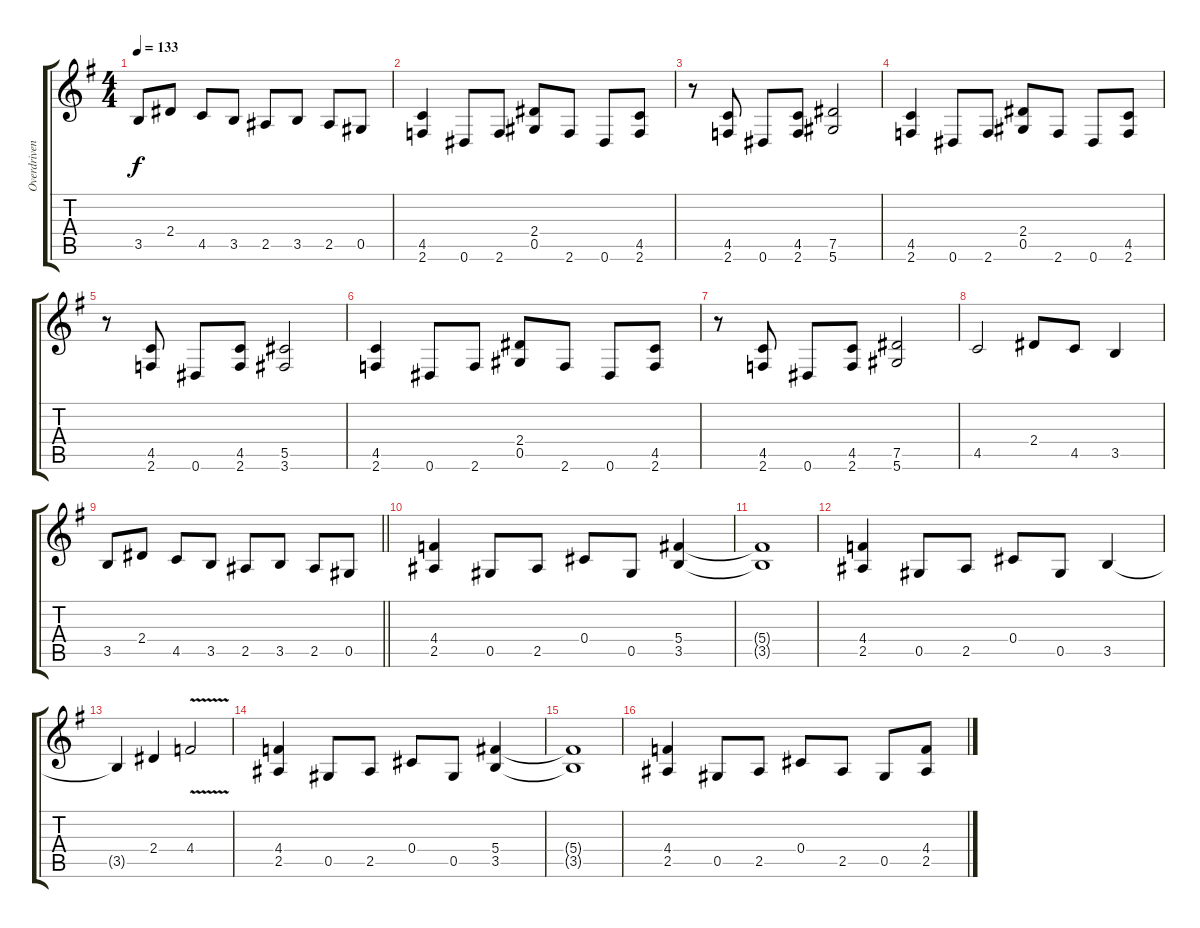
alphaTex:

\track ("Overdriven" "Overdriven") {instrument overdrivenguitar}
\staff {score tabs}
\tuning (Eb4 Bb3 Gb3 Db3 Ab2 Eb2) {hide}
\ts (4 4)
\tempo 133
\clef g2
\ks g
3.5{t}.8{dy f} 2.4.8 4.5.8 3.5.8 2.5.8 3.5.8 2.5.8 0.5.8 |
(4.5 2.6).4 0.6.8 2.6.8 (2.4 0.5).8 2.6.8 0.6.8 (4.5 2.6).8 |
r.8 (4.5 2.6).8 0.6.8 (4.5 2.6).8 (7.5 5.6).2 |
(4.5 2.6).4 0.6.8 2.6.8 (2.4 0.5).8 2.6.8 0.6.8 (4.5 2.6).8 |
r.8 (4.5 2.6).8 0.6.8 (4.5 2.6).8 (5.5 3.6).2 |
(4.5 2.6).4 0.6.8 2.6.8 (2.4 0.5).8 2.6.8 0.6.8 (4.5 2.6).8 |
r.8 (4.5 2.6).8 0.6.8 (4.5 2.6).8 (7.5 5.6).2 |
4.5.2 2.4.8 4.5.8 3.5.4 |
\barLineRight lightlight
3.5.8 2.4.8 4.5.8 3.5.8 2.5.8 3.5.8 2.5.8 0.5.8 |
\section ("" " ")
(4.4 2.5).4 0.5.8 2.5.8 0.4.8 0.5.8 (5.4 3.5).4 |
(5.4{t} 3.5{t}).1 |
(4.4 2.5).4 0.5.8 2.5.8 0.4.8 0.5.8 3.5.4 |
3.5{t}.4 2.4.4 4.4{v}.2 |
(4.4 2.5).4 0.5.8 2.5.8 0.4.8 0.5.8 (5.4 3.5).4 |
(5.4{t} 3.5{t}).1 |
(4.4 2.5).4 0.5.8 2.5.8 0.4.8 2.5.8 0.5.8 (4.4 2.5).8
